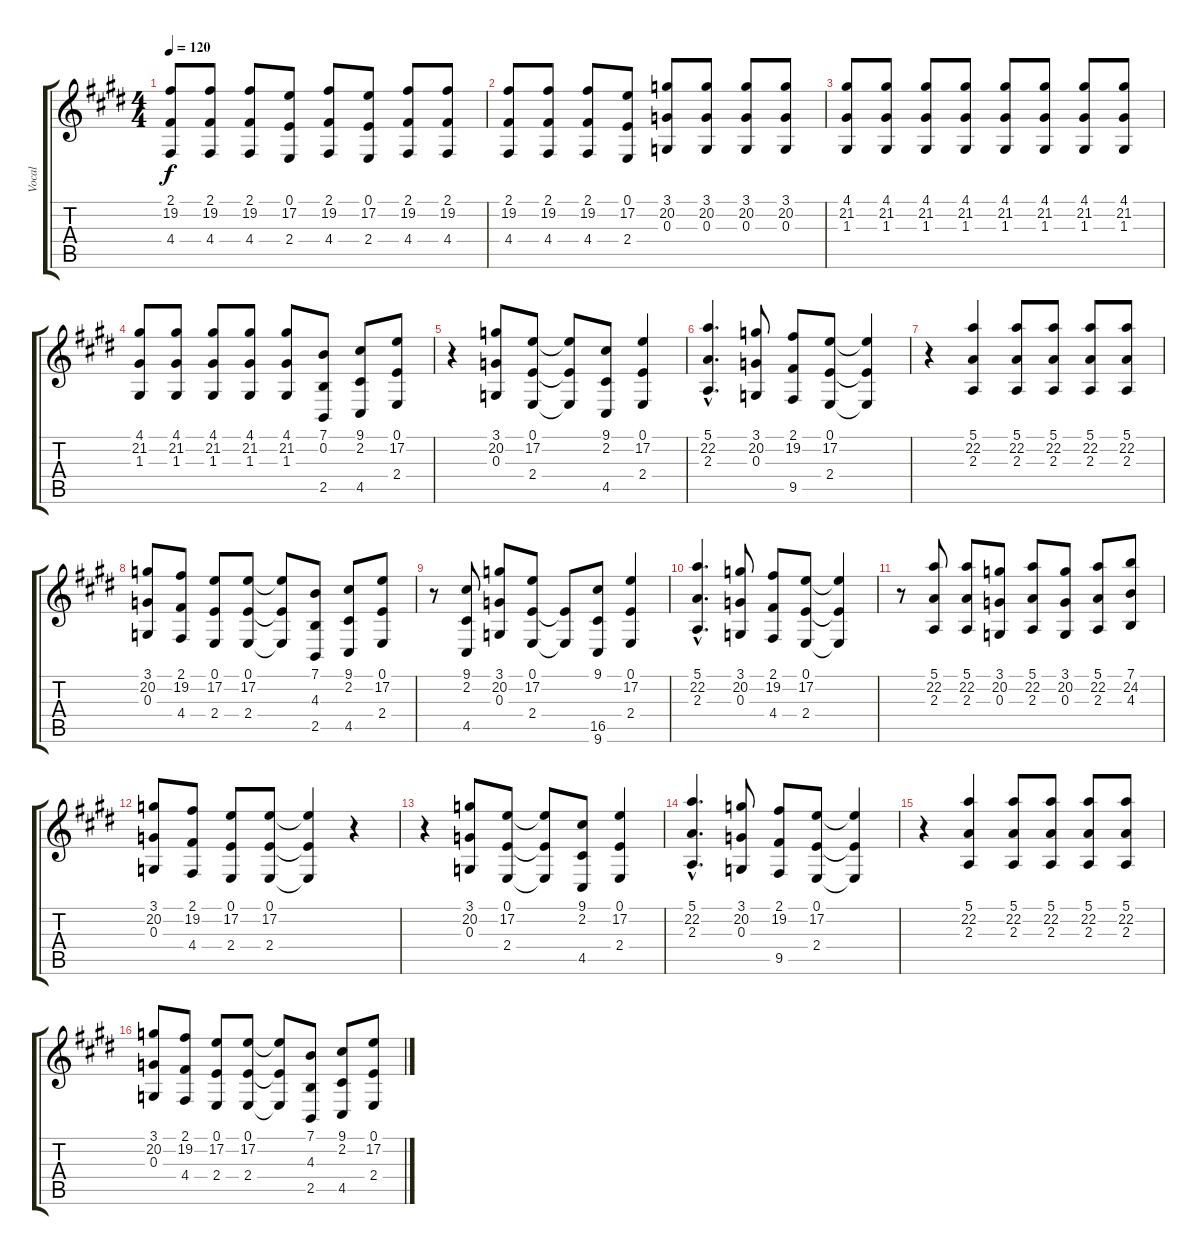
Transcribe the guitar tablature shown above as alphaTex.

\track ("Vocal" "Vocal") {instrument stringensemble1}
\staff {score tabs}
\tuning (E4 B3 G3 D3 A2 E2) {hide}
\ts (4 4)
\tempo 120
\clef g2
\ks e
(2.1 19.2 4.4).8{dy f} (2.1 19.2 4.4).8 (2.1 19.2 4.4).8 (0.1 17.2 2.4).8 (2.1 19.2 4.4).8 (0.1 17.2 2.4).8 (2.1 19.2 4.4).8 (2.1 19.2 4.4).8 |
(2.1 19.2 4.4).8 (2.1 19.2 4.4).8 (2.1 19.2 4.4).8 (0.1 17.2 2.4).8 (3.1 20.2 0.3).8 (3.1 20.2 0.3).8 (3.1 20.2 0.3).8 (3.1 20.2 0.3).8 |
(4.1 21.2 1.3).8 (4.1 21.2 1.3).8 (4.1 21.2 1.3).8 (4.1 21.2 1.3).8 (4.1 21.2 1.3).8 (4.1 21.2 1.3).8 (4.1 21.2 1.3).8 (4.1 21.2 1.3).8 |
(4.1 21.2 1.3).8 (4.1 21.2 1.3).8 (4.1 21.2 1.3).8 (4.1 21.2 1.3).8 (4.1 21.2 1.3).8 (7.1 0.2 2.5).8 (9.1 2.2 4.5).8 (0.1 17.2 2.4).8 |
r.4 (3.1 20.2 0.3).8 (0.1 17.2 2.4).8 (0.1{t} 17.2{t} 2.4{t}).8 (9.1 2.2 4.5).8 (0.1 17.2 2.4).4 |
(5.1{hac} 22.2{hac} 2.3{hac}).4{d} (3.1 20.2 0.3).8 (2.1 19.2 9.5).8 (0.1 17.2 2.4).8 (0.1{t} 17.2{t} 2.4{t}).4 |
r.4 (5.1 22.2 2.3).4 (5.1 22.2 2.3).8 (5.1 22.2 2.3).8 (5.1 22.2 2.3).8 (5.1 22.2 2.3).8 |
(3.1 20.2 0.3).8 (2.1 19.2 4.4).8 (0.1 17.2 2.4).8 (0.1 17.2 2.4).8 (0.1{t} 17.2{t} 2.4{t}).8 (7.1 4.3 2.5).8 (9.1 2.2 4.5).8 (0.1 17.2 2.4).8 |
r.8 (9.1 2.2 4.5).8 (3.1 20.2 0.3).8 (0.1 17.2 2.4).8 (0.1{t} 2.4{t}).8 (9.1 16.5 9.6).8 (0.1 17.2 2.4).4 |
(5.1{hac} 22.2{hac} 2.3{hac}).4{d} (3.1 20.2 0.3).8 (2.1 19.2 4.4).8 (0.1 17.2 2.4).8 (0.1{t} 17.2{t} 2.4{t}).4 |
r.8 (5.1 22.2 2.3).8 (5.1 22.2 2.3).8 (3.1 20.2 0.3).8 (5.1 22.2 2.3).8 (3.1 20.2 0.3).8 (5.1 22.2 2.3).8 (7.1 24.2 4.3).8 |
(3.1 20.2 0.3).8 (2.1 19.2 4.4).8 (0.1 17.2 2.4).8 (0.1 17.2 2.4).8 (0.1{t} 17.2{t} 2.4{t}).4 r.4 |
r.4 (3.1 20.2 0.3).8 (0.1 17.2 2.4).8 (0.1{t} 17.2{t} 2.4{t}).8 (9.1 2.2 4.5).8 (0.1 17.2 2.4).4 |
(5.1{hac} 22.2{hac} 2.3{hac}).4{d} (3.1 20.2 0.3).8 (2.1 19.2 9.5).8 (0.1 17.2 2.4).8 (0.1{t} 17.2{t} 2.4{t}).4 |
r.4 (5.1 22.2 2.3).4 (5.1 22.2 2.3).8 (5.1 22.2 2.3).8 (5.1 22.2 2.3).8 (5.1 22.2 2.3).8 |
(3.1 20.2 0.3).8 (2.1 19.2 4.4).8 (0.1 17.2 2.4).8 (0.1 17.2 2.4).8 (0.1{t} 17.2{t} 2.4{t}).8 (7.1 4.3 2.5).8 (9.1 2.2 4.5).8 (0.1 17.2 2.4).8
